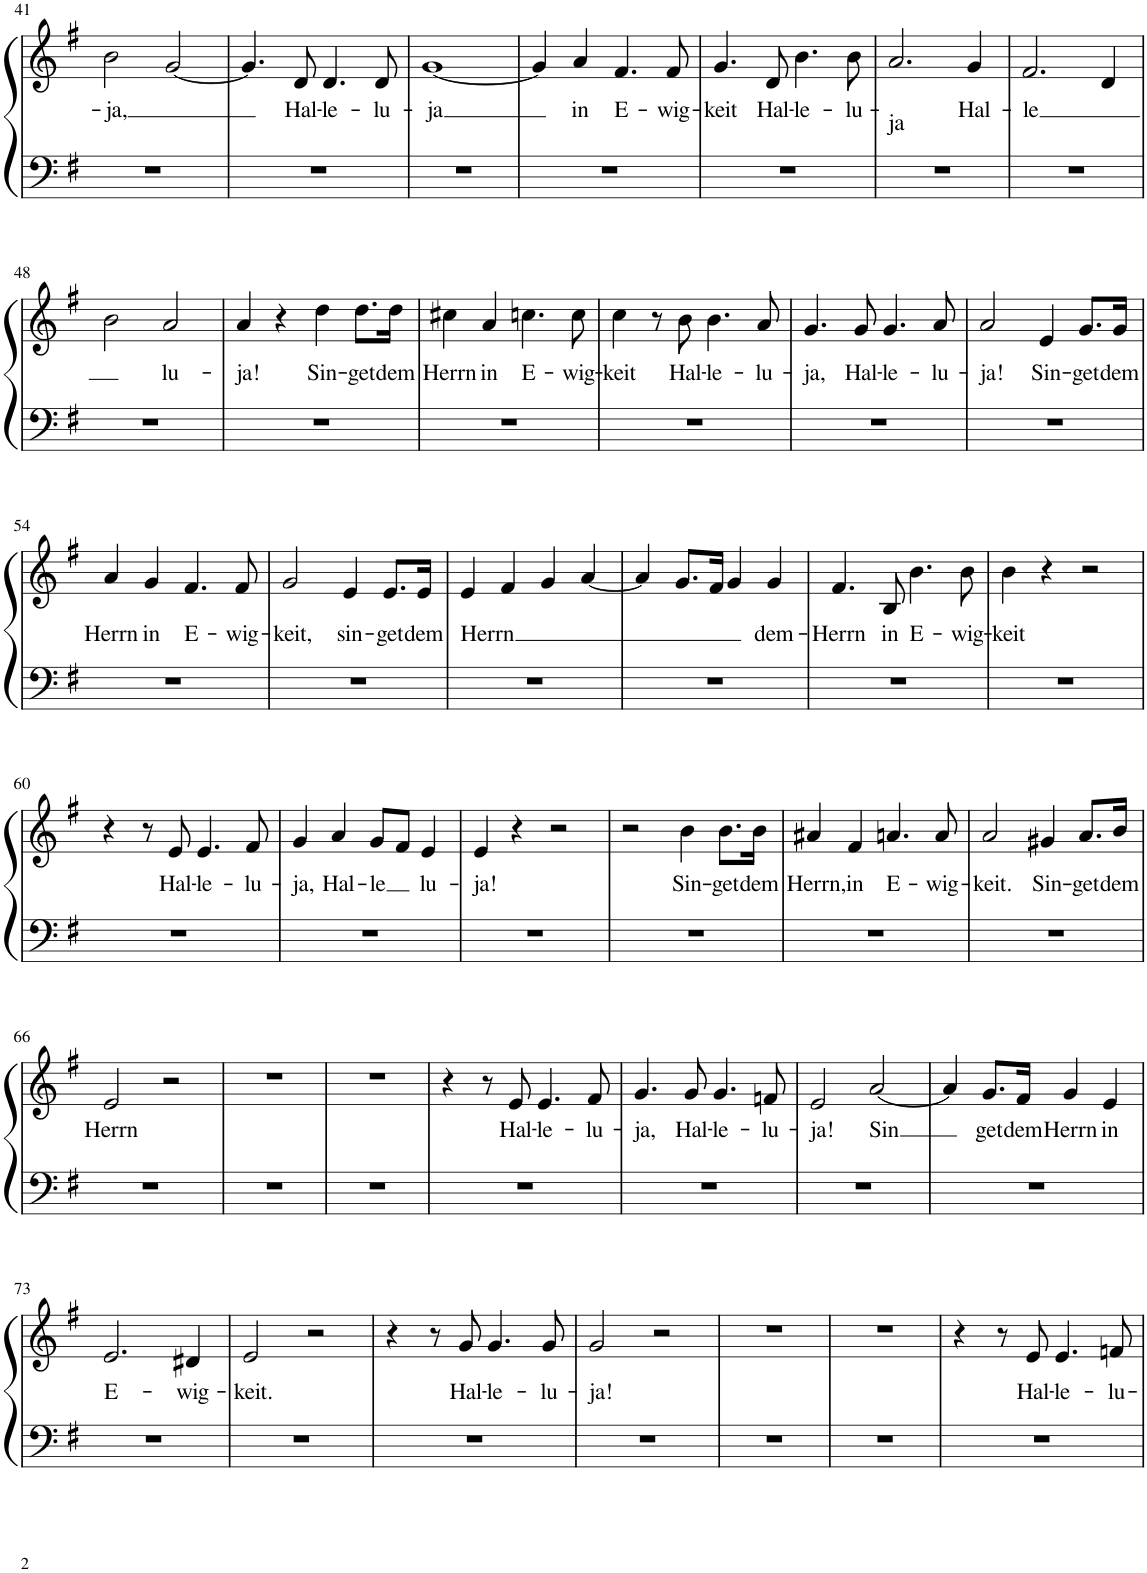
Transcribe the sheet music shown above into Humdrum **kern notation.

**kern	**kern	**text
*part1	*part1	*part1
*staff2	*staff1	*staff1
*I"Piano	*	*
*I'Pno.	*	*
!!LO:PB:g=z
*clefF4	*clefG2	*
*k[f#]	*k[f#]	*
*M2/2	*M2/2	*
*met(c|)	*met(c|)	*
=41	=41	=41
!	!	!LO:LY:b
1r	2b\	-ja,
.	[2g/	.
=42	=42	=42
1r	4.g/]	.
!	!	!LO:LY:b
.	8d/	Hal-
!	!	!LO:LY:b
.	4.d/	-le-
!	!	!LO:LY:b
.	8d/	-lu-
=43	=43	=43
!	!	!LO:LY:b
1r	[1g	-ja
=44	=44	=44
1r	4g/]	.
!	!	!LO:LY:b
.	4a/	in
!	!	!LO:LY:b
.	4.f#/	E-
!	!	!LO:LY:b
.	8f#/	-wig-
=45	=45	=45
!	!	!LO:LY:b
1r	4.g/	-keit
!	!	!LO:LY:b
.	8d/	Hal-
!	!	!LO:LY:b
.	4.b\	-le-
!	!	!LO:LY:b
.	8b\	-lu-
=46	=46	=46
!	!	!LO:LY:b
1r	2.a/	ja
!	!	!LO:LY:b
.	4g/	-Hal-
=47	=47	=47
!	!	!LO:LY:b
1r	2.f#/	-le
.	4d/	.
!!LO:LB:g=z
=48	=48	=48
1r	2b\	.
!	!	!LO:LY:b
.	2a/	lu-
=49	=49	=49
!	!	!LO:LY:b
1r	4a/	-ja!
.	4r	.
!	!	!LO:LY:b
.	4dd\	Sin-
!	!	!LO:LY:b
.	8.dd\L	-get
!	!	!LO:LY:b
.	16dd\Jk	dem
=50	=50	=50
!	!	!LO:LY:b
1r	4cc#X\	Herrn
!	!	!LO:LY:b
.	4a/	in
!	!	!LO:LY:b
.	4.ccn\	E-
!	!	!LO:LY:b
.	8cc\	-wig-
=51	=51	=51
!	!	!LO:LY:b
1r	4cc\	-keit
.	8r	.
!	!	!LO:LY:b
.	8b\	Hal-
!	!	!LO:LY:b
.	4.b\	-le-
!	!	!LO:LY:b
.	8a/	-lu-
=52	=52	=52
!	!	!LO:LY:b
1r	4.g/	-ja,
!	!	!LO:LY:b
.	8g/	Hal-
!	!	!LO:LY:b
.	4.g/	-le-
!	!	!LO:LY:b
.	8a/	-lu-
=53	=53	=53
!	!	!LO:LY:b
1r	2a/	-ja!
!	!	!LO:LY:b
.	4e/	Sin-
!	!	!LO:LY:b
.	8.g/L	-get
!	!	!LO:LY:b
.	16g/Jk	dem
!!LO:LB:g=z
=54	=54	=54
!	!	!LO:LY:b
1r	4a/	Herrn
!	!	!LO:LY:b
.	4g/	in
!	!	!LO:LY:b
.	4.f#/	E-
!	!	!LO:LY:b
.	8f#/	-wig-
=55	=55	=55
!	!	!LO:LY:b
1r	2g/	-keit,
!	!	!LO:LY:b
.	4e/	sin-
!	!	!LO:LY:b
.	8.e/L	-get
!	!	!LO:LY:b
.	16e/Jk	dem
=56	=56	=56
!	!	!LO:LY:b
1r	4e/	Herrn
.	4f#/	.
.	4g/	.
.	[4a/	.
=57	=57	=57
1r	4a/]	.
.	8.g/L	.
.	16f#/Jk	.
.	4g/	.
!	!	!LO:LY:b
.	4g/	dem-
=58	=58	=58
!	!	!LO:LY:b
1r	4.f#/	Herrn
!	!	!LO:LY:b
.	8B/	in
!	!	!LO:LY:b
.	4.b\	E-
!	!	!LO:LY:b
.	8b\	-wig-
=59	=59	=59
!	!	!LO:LY:b
1r	4b\	-keit
.	4r	.
.	2r	.
!!LO:LB:g=z
=60	=60	=60
1r	4r	.
.	8r	.
!	!	!LO:LY:b
.	8e/	Hal-
!	!	!LO:LY:b
.	4.e/	-le-
!	!	!LO:LY:b
.	8f#/	-lu-
=61	=61	=61
!	!	!LO:LY:b
1r	4g/	-ja,
!	!	!LO:LY:b
.	4a/	Hal-
!	!	!LO:LY:b
.	8g/L	le
.	8f#/J	.
!	!	!LO:LY:b
.	4e/	lu-
=62	=62	=62
!	!	!LO:LY:b
1r	4e/	-ja!
.	4r	.
.	2r	.
=63	=63	=63
1r	2r	.
!	!	!LO:LY:b
.	4b\	Sin-
!	!	!LO:LY:b
.	8.b\L	-get
!	!	!LO:LY:b
.	16b\Jk	dem
=64	=64	=64
!	!	!LO:LY:b
1r	4a#X/	Herrn,
!	!	!LO:LY:b
.	4f#/	in
!	!	!LO:LY:b
.	4.an/	E-
!	!	!LO:LY:b
.	8a/	-wig-
=65	=65	=65
!	!	!LO:LY:b
1r	2a/	-keit.
!	!	!LO:LY:b
.	4g#X/	Sin-
!	!	!LO:LY:b
.	8.a/L	-get
!	!	!LO:LY:b
.	16b/Jk	dem
!!LO:LB:g=z
=66	=66	=66
!	!	!LO:LY:b
1r	2e/	Herrn
.	2r	.
=67	=67	=67
1r	1r	.
=68	=68	=68
1r	1r	.
=69	=69	=69
1r	4r	.
.	8r	.
!	!	!LO:LY:b
.	8e/	Hal-
!	!	!LO:LY:b
.	4.e/	-le-
!	!	!LO:LY:b
.	8f#/	-lu-
=70	=70	=70
!	!	!LO:LY:b
1r	4.g/	-ja,
!	!	!LO:LY:b
.	8g/	Hal-
!	!	!LO:LY:b
.	4.g/	-le-
!	!	!LO:LY:b
.	8fn/	-lu-
=71	=71	=71
!	!	!LO:LY:b
1r	2e/	-ja!
!	!	!LO:LY:b
.	[2a/	-Sin
=72	=72	=72
1r	4a/]	.
!	!	!LO:LY:b
.	8.g/L	get
!	!	!LO:LY:b
.	16f#/Jk	dem
!	!	!LO:LY:b
.	4g/	Herrn
!	!	!LO:LY:b
.	4e/	in
!!LO:LB:g=z
=73	=73	=73
!	!	!LO:LY:b
1r	2.e/	E-
!	!	!LO:LY:b
.	4d#X/	-wig-
=74	=74	=74
!	!	!LO:LY:b
1r	2e/	-keit.
.	2r	.
=75	=75	=75
1r	4r	.
.	8r	.
!	!	!LO:LY:b
.	8g/	Hal-
!	!	!LO:LY:b
.	4.g/	-le-
!	!	!LO:LY:b
.	8g/	-lu-
=76	=76	=76
!	!	!LO:LY:b
1r	2g/	-ja!
.	2r	.
=77	=77	=77
1r	1r	.
=78	=78	=78
1r	1r	.
=79	=79	=79
1r	4r	.
.	8r	.
!	!	!LO:LY:b
.	8e/	Hal-
!	!	!LO:LY:b
.	4.e/	-le-
!	!	!LO:LY:b
.	8fn/	-lu-
=	=	=
*-	*-	*-
